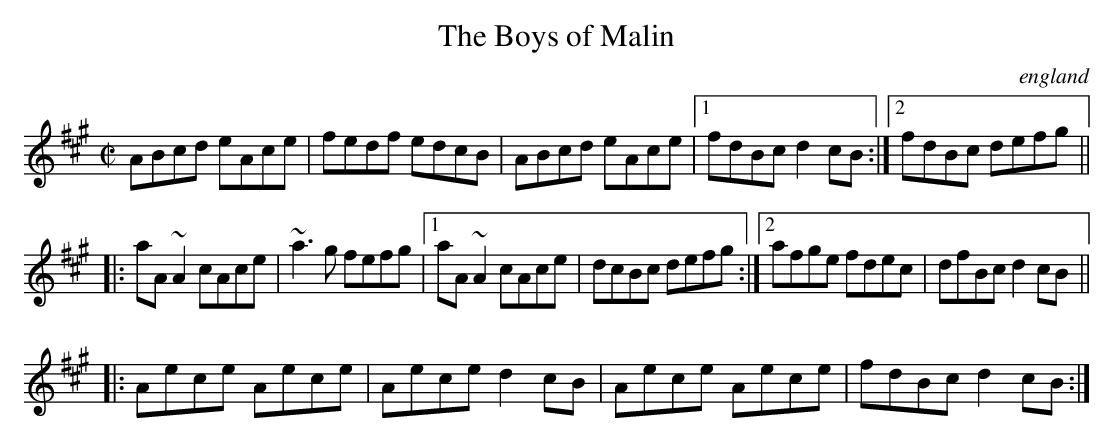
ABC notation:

X:1
T:Boys of Malin, The
O:england
M:C|
K:A
ABcd eAce|fedf edcB|ABcd eAce|1 fdBc d2cB:|2 fdBc defg||
|:aA~A2 cAce|~a3g fefg|1 aA~A2 cAce|dcBc defg:|2 afge fdec|dfBc d2cB||
|:Aece Aece|Aece d2cB|Aece Aece|fdBc d2cB:|
